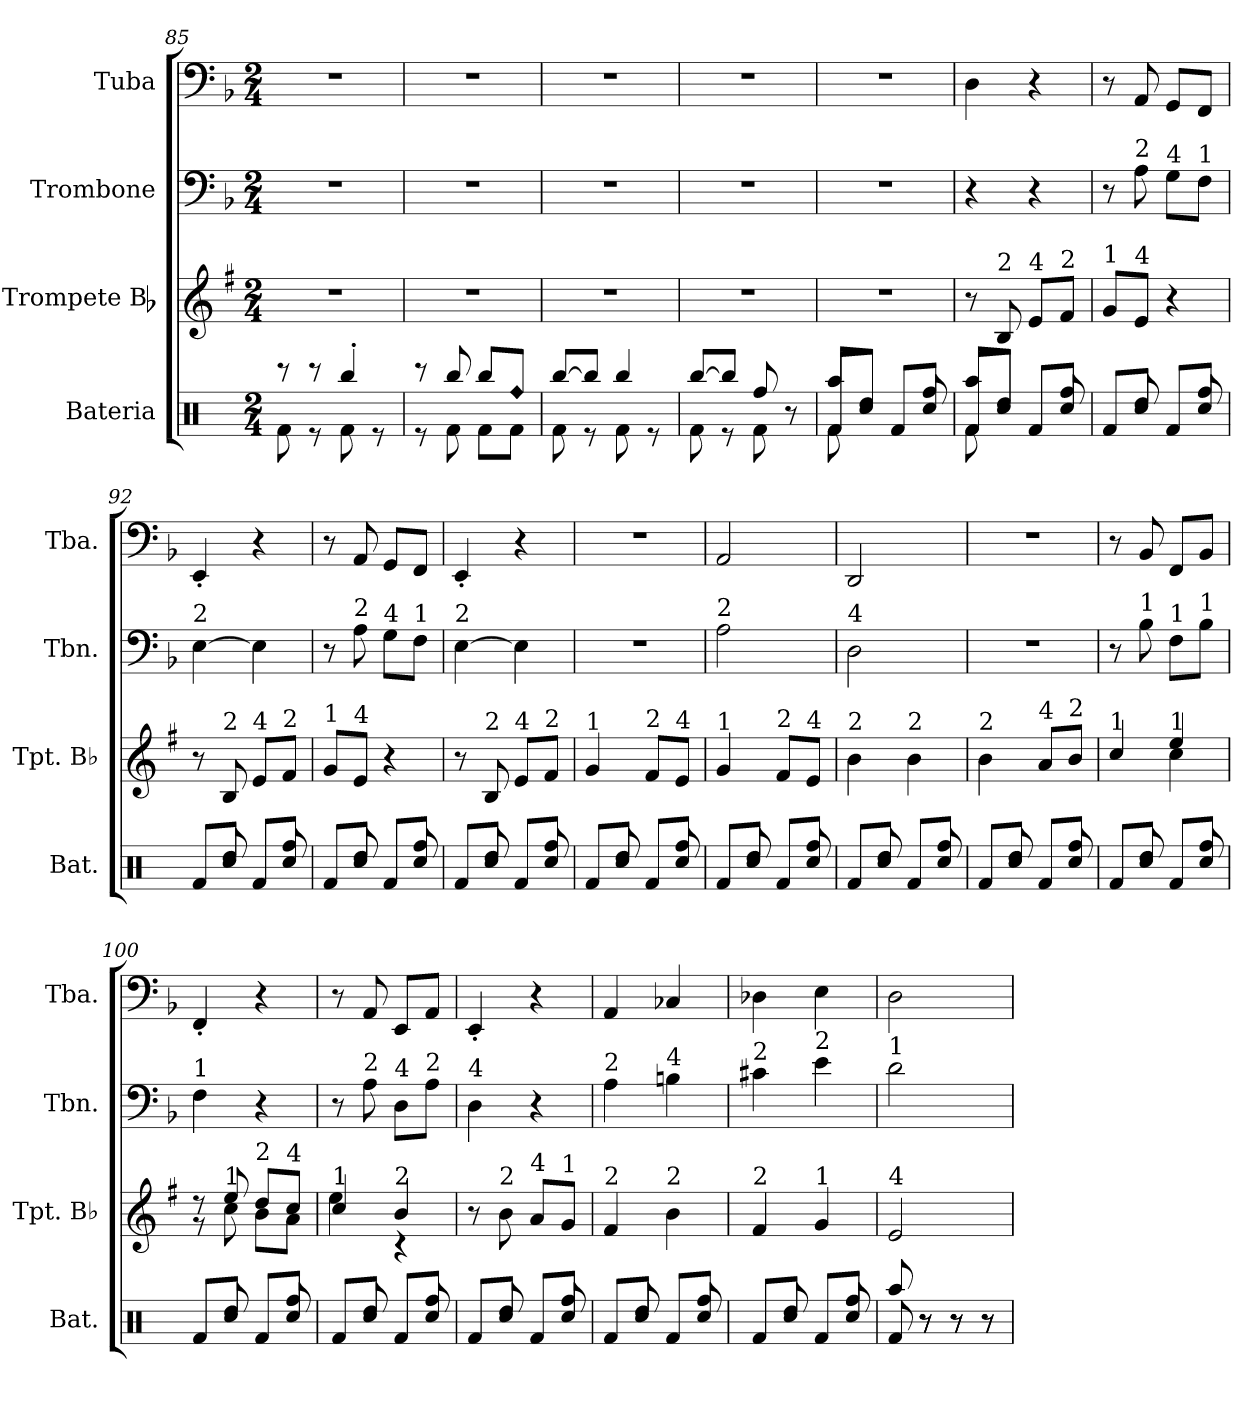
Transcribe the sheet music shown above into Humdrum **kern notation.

**kern	**kern	**kern	**kern
*part4	*part3	*part2	*part1
*staff4	*staff3	*staff2	*staff1
*I"Bateria	*I"Trompete Bb	*I"Trombone	*I"Tuba
*I'Bat.	*I'Tpt. Bb	*I'Tbn.	*I'Tba.
*clefX	*clefG2	*clefF4	*clefF4
*	*ITrd1c2	*	*
*k[]	*k[b-]	*k[b-]	*k[b-]
*M2/4	*M2/4	*M2/4	*M2/4
=85	=85	=85	=85
*^	*	*	*
8r	8Rfi\	2r	2r	2r
8r	8r	.	.	.
4Rbb'i/	8Rfi\	.	.	.
.	8r	.	.	.
=86	=86	=86	=86	=86
8r	8r	2r	2r	2r
8Rbbi/	8Rfi\	.	.	.
8Rbbi/L	8Rfi\L	.	.	.
!LO:N:head=diamond	!	!	!	!
8Rffi/J	8Rfi\J	.	.	.
=87	=87	=87	=87	=87
[8Rbbi/L	8Rfi\	2r	2r	2r
8Rbbi/J]	8r	.	.	.
4Rbbi/	8Rfi\	.	.	.
.	8r	.	.	.
=88	=88	=88	=88	=88
[8Rbbi/L	8Rfi\	2r	2r	2r
8Rbbi/J]	8r	.	.	.
8Rffi/	8Rfi\	.	.	.
8rgyy	8r	.	.	.
=89	=89	=89	=89	=89
*	*^	*	*	*
8Raai/L	8Rfi\	8Rf/L	2r	2r	2r
8Rcc/J	4.ryy	8Rdd/J	.	.	.
8ryy	.	8Rf/L	.	.	.
8Rcc/	.	8Rff/J	.	.	.
=90	=90	=90	=90	=90	=90
8Raai/L	8Rfi\	8Rf/L	8r	4r	4D\
!	!	!	!LO:TX:a:t=2	!	!
8Rcc/J	4.ryy	8Rdd/J	8A/	.	.
!	!	!	!LO:TX:a:t=4	!	!
8ryy	.	8Rf/L	8d/L	4r	4r
!	!	!	!LO:TX:a:t=2	!	!
8Rcc/	.	8Rff/J	8e/J	.	.
!!LO:LB:g=z
=91	=91	=91	=91	=91	=91
!	!	!	!LO:TX:a:t=1	!	!
*	*v	*v	*	*	*
8ryy	8Rf/L	8f/L	8r	8r
!	!	!	!LO:TX:a:t=2	!
!	!	!LO:TX:a:t=4	!	!
8Rcc/	8Rdd/J	8d/J	8A\	8AA/
!	!	!	!LO:TX:a:t=4	!
8ryy	8Rf/L	4r	8G\L	8GG/L
!	!	!	!LO:TX:a:t=1	!
8Rcc/	8Rff/J	.	8F\J	8FF/J
=92	=92	=92	=92	=92
!	!	!	!LO:TX:a:t=2	!
8ryy	8Rf/L	8r	[4E\	4EE'/
!	!	!LO:TX:a:t=2	!	!
8Rcc/	8Rdd/J	8A/	.	.
!	!	!LO:TX:a:t=4	!	!
8ryy	8Rf/L	8d/L	4E\]	4r
!	!	!LO:TX:a:t=2	!	!
8Rcc/	8Rff/J	8e/J	.	.
=93	=93	=93	=93	=93
!	!	!LO:TX:a:t=1	!	!
8ryy	8Rf/L	8f/L	8r	8r
!	!	!	!LO:TX:a:t=2	!
!	!	!LO:TX:a:t=4	!	!
8Rcc/	8Rdd/J	8d/J	8A\	8AA/
!	!	!	!LO:TX:a:t=4	!
8ryy	8Rf/L	4r	8G\L	8GG/L
!	!	!	!LO:TX:a:t=1	!
8Rcc/	8Rff/J	.	8F\J	8FF/J
=94	=94	=94	=94	=94
!	!	!	!LO:TX:a:t=2	!
8ryy	8Rf/L	8r	[4E\	4EE'/
!	!	!LO:TX:a:t=2	!	!
8Rcc/	8Rdd/J	8A/	.	.
!	!	!LO:TX:a:t=4	!	!
8ryy	8Rf/L	8d/L	4E\]	4r
!	!	!LO:TX:a:t=2	!	!
8Rcc/	8Rff/J	8e/J	.	.
=95	=95	=95	=95	=95
!	!	!LO:TX:a:t=1	!	!
8ryy	8Rf/L	4f/	2r	2r
8Rcc/	8Rdd/J	.	.	.
!	!	!LO:TX:a:t=2	!	!
8ryy	8Rf/L	8e/L	.	.
!	!	!LO:TX:a:t=4	!	!
8Rcc/	8Rff/J	8d/J	.	.
=96	=96	=96	=96	=96
!	!	!	!LO:TX:a:t=2	!
!	!	!LO:TX:a:t=1	!	!
8ryy	8Rf/L	4f/	2A\	2AA/
8Rcc/	8Rdd/J	.	.	.
!	!	!LO:TX:a:t=2	!	!
8ryy	8Rf/L	8e/L	.	.
!	!	!LO:TX:a:t=4	!	!
8Rcc/	8Rff/J	8d/J	.	.
!!LO:PB:g=z
=97	=97	=97	=97	=97
!	!	!	!LO:TX:a:t=4	!
!	!	!LO:TX:a:t=2	!	!
8ryy	8Rf/L	4a\	2D\	2DD/
8Rcc/	8Rdd/J	.	.	.
!	!	!LO:TX:a:t=2	!	!
8ryy	8Rf/L	4a\	.	.
8Rcc/	8Rff/J	.	.	.
=98	=98	=98	=98	=98
!	!	!LO:TX:a:t=2	!	!
8ryy	8Rf/L	4a\	2r	2r
8Rcc/	8Rdd/J	.	.	.
!	!	!LO:TX:a:t=4	!	!
8ryy	8Rf/L	8g/L	.	.
!	!	!LO:TX:a:t=2	!	!
8Rcc/	8Rff/J	8a/J	.	.
=99	=99	=99	=99	=99
*	*	*^	*	*
!	!	!LO:TX:a:t=1	!	!	!
8ryy	8Rf/L	4b-/	4ryy	8r	8r
!	!	!	!	!LO:TX:a:t=1	!
8Rcc/	8Rdd/J	.	.	8B-\	8BB-/
!	!	!	!	!LO:TX:a:t=1	!
!	!	!LO:TX:a:t=1	!	!	!
8ryy	8Rf/L	4b-\	4dd/	8F\L	8FF/L
!	!	!	!	!LO:TX:a:t=1	!
8Rcc/	8Rff/J	.	.	8B-\J	8BB-/J
=100	=100	=100	=100	=100	=100
!	!	!	!	!LO:TX:a:t=1	!
8ryy	8Rf/L	8r	8r	4F\	4FF'/
!	!	!LO:TX:a:t=1	!	!	!
8Rcc/	8Rdd/J	8b-\	8dd/	.	.
!	!	!LO:TX:a:t=2	!	!	!
8ryy	8Rf/L	8a\L	8cc/L	4r	4r
!	!	!LO:TX:a:t=4	!	!	!
8Rcc/	8Rff/J	8g\J	8b-/J	.	.
=101	=101	=101	=101	=101	=101
!	!	!LO:TX:a:t=1	!	!	!
8ryy	8Rf/L	4b-/	4dd\	8r	8r
!	!	!	!	!LO:TX:a:t=2	!
8Rcc/	8Rdd/J	.	.	8A\	8AA/
!	!	!	!	!LO:TX:a:t=4	!
!	!	!LO:TX:a:t=2	!	!	!
8ryy	8Rf/L	4a/	4r	8D\L	8EE/L
!	!	!	!	!LO:TX:a:t=2	!
8Rcc/	8Rff/J	.	.	8A\J	8AA/J
*	*	*v	*v	*	*
=102	=102	=102	=102	=102
!	!	!	!LO:TX:a:t=4	!
8ryy	8Rf/L	8r	4D\	4EE'/
!	!	!LO:TX:a:t=2	!	!
8Rcc/	8Rdd/J	8a\	.	.
!	!	!LO:TX:a:t=4	!	!
8ryy	8Rf/L	8g/L	4r	4r
!	!	!LO:TX:a:t=1	!	!
8Rcc/	8Rff/J	8f/J	.	.
!!LO:LB:g=z
=103	=103	=103	=103	=103
!	!	!	!LO:TX:a:t=2	!
!	!	!LO:TX:a:t=2	!	!
8ryy	8Rf/L	4e/	4A\	4AA/
8Rcc/	8Rdd/J	.	.	.
!	!	!	!LO:TX:a:t=4	!
!	!	!LO:TX:a:t=2	!	!
8ryy	8Rf/L	4a\	4Bn\	4C-X/
8Rcc/	8Rff/J	.	.	.
=104	=104	=104	=104	=104
!	!	!	!LO:TX:a:t=2	!
!	!	!LO:TX:a:t=2	!	!
8ryy	8Rf/L	4e/	4c#X\	4D-X\
8Rcc/	8Rdd/J	.	.	.
!	!	!	!LO:TX:a:t=2	!
!	!	!LO:TX:a:t=1	!	!
8ryy	8Rf/L	4f/	4e\	4E\
8Rcc/	8Rff/J	.	.	.
=105	=105	=105	=105	=105
*	*^	*	*	*
!	!	!	!	!LO:TX:a:t=1	!
!	!	!	!LO:TX:a:t=4	!	!
8Raa/	8ryy	8Rf/	2d/	2d\	2D\
8r	8r	8r	.	.	.
8r	8r	8r	.	.	.
8r	8r	8r	.	.	.
*v	*v	*v	*	*	*
=	=	=	=
*-	*-	*-	*-
